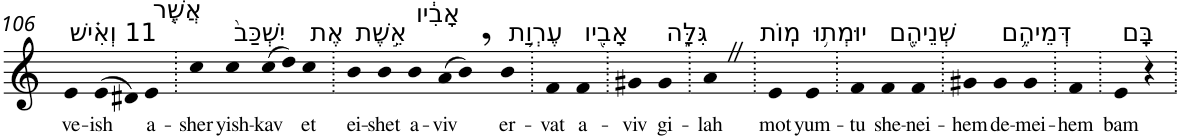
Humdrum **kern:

**kern	**text
*part1	*part1
*staff1	*staff1
*I"Piano	*
*I'Pno	*
!!LO:PB:g=z
*clefG2	*
*k[]	*
=106	=106
!LO:TX:a:t=11 וְאִ֗ישׁ	!
!	!LO:LY:b
4e	ve-
!	!LO:LY:b
(>8e	-ish
8d#X)	.
!LO:TX:a:t=אֲשֶׁ֤ר	!
!	!LO:LY:b
4e	a-
=107.	=107.
!	!LO:LY:b
4cc	-sher
!LO:TX:a:t=יִשְׁכַּב֙	!
!	!LO:LY:b
4cc	yish-
!	!LO:LY:b
(>8cc	-kav
8dd)	.
!LO:TX:a:t=אֶת	!
!	!LO:LY:b
4cc	et
=108.	=108.
!LO:TX:a:t=אֵ֣שֶׁת	!
!	!LO:LY:b
4b	ei-
!	!LO:LY:b
4b	-shet
!LO:TX:a:t=אָבִ֔יו	!
!	!LO:LY:b
4b	a-
!	!LO:LY:b
(>8a	-viv
8b,)	.
!LO:TX:a:t=עֶרְוַ֥ת	!
!	!LO:LY:b
4b	er-
=109.	=109.
!	!LO:LY:b
4f	-vat
!LO:TX:a:t=אָבִ֖יו	!
!	!LO:LY:b
4f	a-
=110.	=110.
!	!LO:LY:b
4g#X	-viv
!LO:TX:a:t=גִּלָּ֑ה	!
!	!LO:LY:b
4g#	gi-
=111.	=111.
!	!LO:LY:b
4aZ	-lah
=112.	=112.
!LO:TX:a:t=מֽוֹת	!
!	!LO:LY:b
4e	mot
!LO:TX:a:t=יוּמְת֥וּ	!
!	!LO:LY:b
4e	yum-
=113.	=113.
!	!LO:LY:b
4f	-tu
!LO:TX:a:t=שְׁנֵיהֶ֖ם	!
!	!LO:LY:b
4f	she-
!	!LO:LY:b
4f	-nei-
=114.	=114.
!	!LO:LY:b
4g#X	-hem
!LO:TX:a:t=דְּמֵיהֶ֥ם	!
!	!LO:LY:b
4g#	de-
!	!LO:LY:b
4g#	-mei-
=115.	=115.
!	!LO:LY:b
4f	-hem
=116.	=116.
!LO:TX:a:t=בָּֽם	!
!	!LO:LY:b
4e	bam
4r	.
=.	=.
*-	*-
